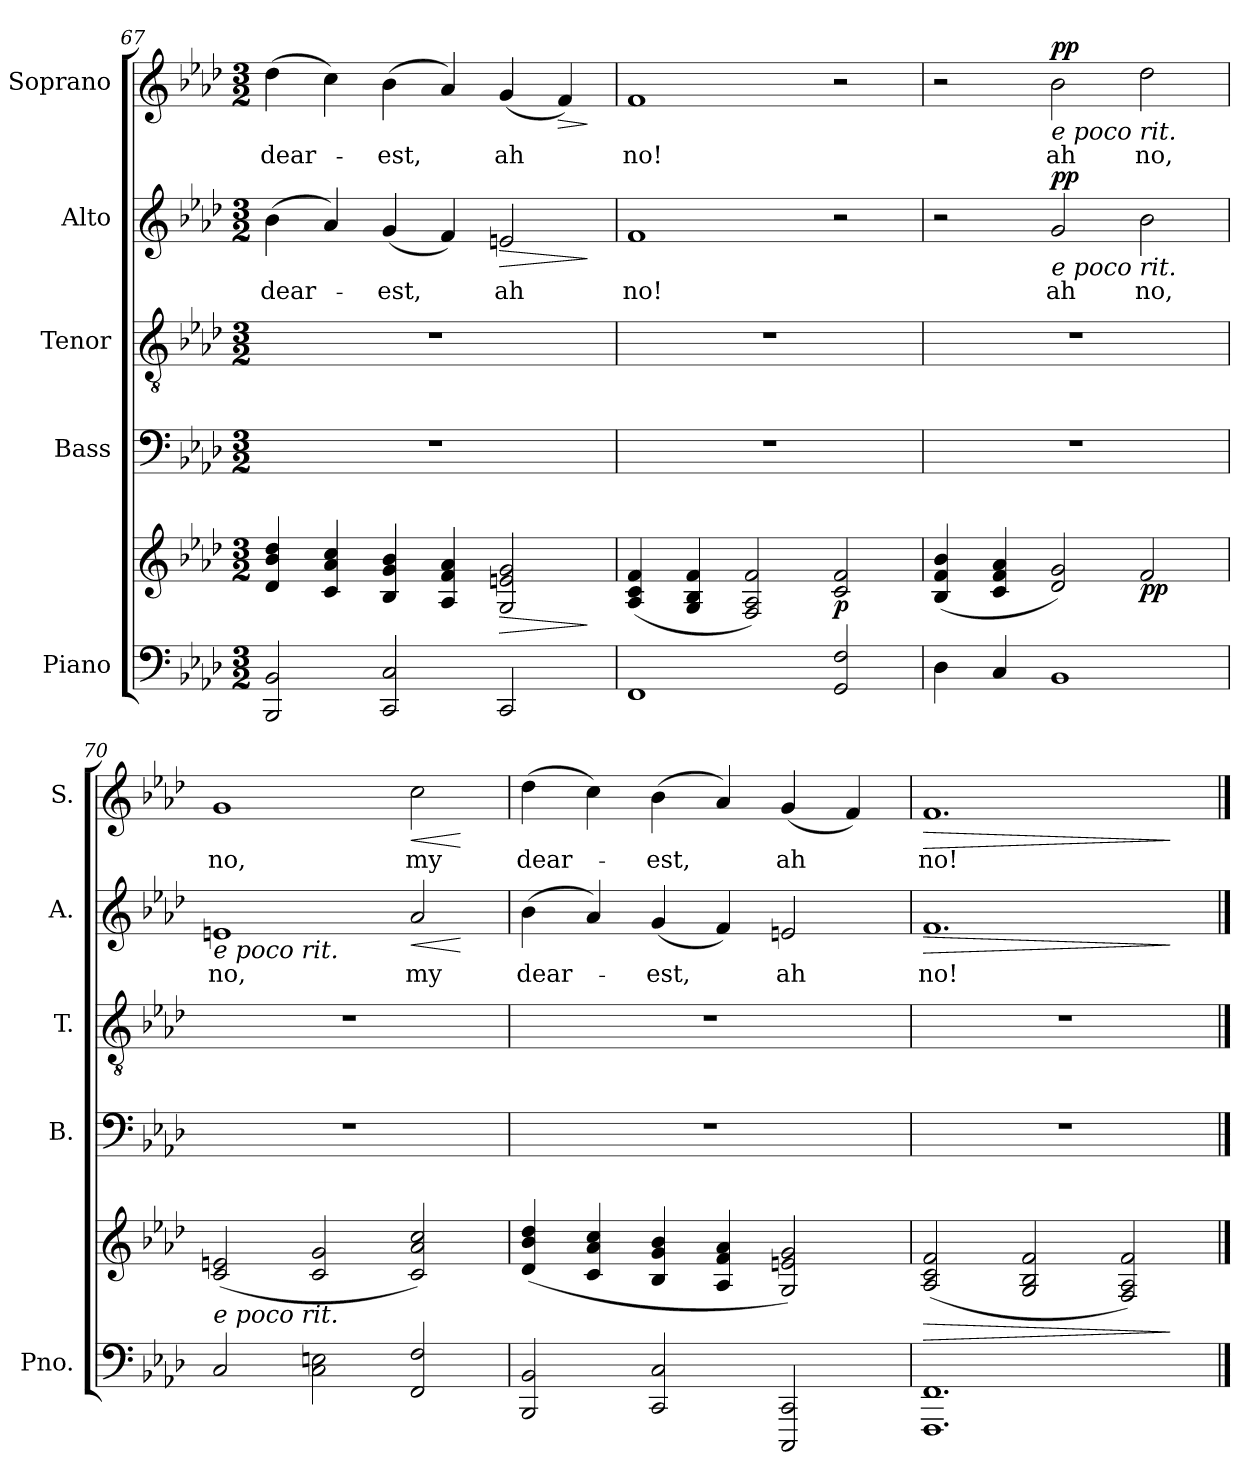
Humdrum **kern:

**kern	**kern	**dynam	**kern	**kern	**kern	**text	**dynam	**kern	**text	**dynam
*part5	*part5	*part5	*part4	*part3	*part2	*part2	*part2	*part1	*part1	*part1
*staff6	*staff5	*staff5/6	*staff4	*staff3	*staff2	*staff2	*staff2	*staff1	*staff1	*staff1
*I"Piano	*	*	*I"Bass	*I"Tenor	*I"Alto	*	*	*I"Soprano	*	*
*I'Pno.	*	*	*I'B.	*I'T.	*I'A.	*	*	*I'S.	*	*
*clefF4	*clefG2	*	*clefF4	*clefGv2	*clefG2	*	*	*clefG2	*	*
*k[b-e-a-d-]	*k[b-e-a-d-]	*	*k[b-e-a-d-]	*k[b-e-a-d-]	*k[b-e-a-d-]	*	*	*k[b-e-a-d-]	*	*
*M3/2	*M3/2	*	*M3/2	*M3/2	*M3/2	*	*	*M3/2	*	*
=67	=67	=67	=67	=67	=67	=67	=67	=67	=67	=67
!	!	!	!	!	!	!LO:LY:b	!	!	!LO:LY:b	!
2BBB-/ 2BB-/	4d-/ 4b-/ 4dd-/	.	1.r	1.r	(>4b-\	dear-	.	(>4dd-\	dear-	.
.	4c/ 4a-/ 4cc/	.	.	.	4a-/)	.	.	4cc\)	.	.
!	!	!	!	!	!	!LO:LY:b	!	!	!LO:LY:b	!
2CC/ 2C/	4B-/ 4g/ 4b-/	.	.	.	(<4g/	-est,	.	(>4b-\	-est,	.
.	4A-/ 4f/ 4a-/	.	.	.	4f/)	.	.	4a-/)	.	.
!	!	!LO:HP:b	!	!	!	!LO:LY:b	!LO:HP:b	!	!LO:LY:b	!
2CC/	2G/ 2en/ 2g/	>	.	.	2en/	ah	>	(<4g/	ah	.
!	!	!	!	!	!	!	!	!	!	!LO:HP:b
.	.	.	.	.	.	.	.	4f/)	.	>
.	.	]	.	.	.	.	]	.	.	]
=68	=68	=68	=68	=68	=68	=68	=68	=68	=68	=68
!	!	!	!	!	!	!LO:LY:b	!	!	!LO:LY:b	!
1FF	(<4A-/ 4c/ 4f/	.	1.r	1.r	1f	no!	.	1f	no!	.
.	4G/ 4B-/ 4f/	.	.	.	.	.	.	.	.	.
.	2F/ 2A-/ 2f/)	.	.	.	.	.	.	.	.	.
!	!	!LO:DY:b	!	!	!	!	!	!	!	!
2GG/ 2F/	2c/ 2f/	p	.	.	2r	.	.	2r	.	.
=69	=69	=69	=69	=69	=69	=69	=69	=69	=69	=69
4D-\	(<4B-/ 4f/ 4b-/	.	1.r	1.r	2r	.	.	2r	.	.
4C/	4c/ 4f/ 4a-/	.	.	.	.	.	.	.	.	.
!	!	!	!	!	!	!	!	!LO:TX:b:i:t=e poco rit.	!	!
!	!	!	!	!	!LO:TX:b:i:t=e poco rit.	!	!	!	!	!
!	!	!	!	!	!	!LO:LY:b	!LO:DY:b	!	!LO:LY:b	!LO:DY:b
1BB-	2d-/ 2g/)	.	.	.	2g/	ah	pp	2b-\	ah	pp
!	!	!LO:DY:b	!	!	!	!LO:LY:b	!	!	!LO:LY:b	!
.	2f/	pp	.	.	2b-\	no,	.	2dd-\	no,	.
=70	=70	=70	=70	=70	=70	=70	=70	=70	=70	=70
!	!	!	!	!	!LO:TX:b:i:t=e poco rit.	!	!	!	!	!
!	!LO:TX:b:i:t=e poco rit.	!	!	!	!	!	!	!	!	!
!	!	!	!	!	!	!LO:LY:b	!	!	!LO:LY:b	!
2C/	(<2c/ 2en/	.	1.r	1.r	1en	no,	.	1g	no,	.
2C\ 2En\	2c/ 2g/	.	.	.	.	.	.	.	.	.
!	!	!	!	!	!	!LO:LY:b	!LO:HP:b	!	!LO:LY:b	!LO:HP:b
2FF/ 2F/	2c/ 2a-/ 2cc/)	.	.	.	2a-/	my	<	2cc\	my	<
.	.	.	.	.	.	.	[	.	.	[
!!LO:LB:g=z
=71	=71	=71	=71	=71	=71	=71	=71	=71	=71	=71
!	!	!	!	!	!	!LO:LY:b	!	!	!LO:LY:b	!
2BBB-/ 2BB-/	(<4d-/ 4b-/ 4dd-/	.	1.r	1.r	(>4b-\	dear-	.	(>4dd-\	dear-	.
.	4c/ 4a-/ 4cc/	.	.	.	4a-/)	.	.	4cc\)	.	.
!	!	!	!	!	!	!LO:LY:b	!	!	!LO:LY:b	!
2CC/ 2C/	4B-/ 4g/ 4b-/	.	.	.	(<4g/	-est,	.	(>4b-\	-est,	.
.	4A-/ 4f/ 4a-/	.	.	.	4f/)	.	.	4a-/)	.	.
!	!	!	!	!	!	!LO:LY:b	!	!	!LO:LY:b	!
2CCC/ 2CC/	2G/ 2en/ 2g/)	.	.	.	2en/	ah	.	(<4g/	ah	.
.	.	.	.	.	.	.	.	4f/)	.	.
=72	=72	=72	=72	=72	=72	=72	=72	=72	=72	=72
!	!	!LO:HP:b	!	!	!	!LO:LY:b	!LO:HP:b	!	!LO:LY:b	!LO:HP:b
1.FFF 1.FF	(<2A-/ 2c/ 2f/	>	1.r	1.r	1.f	no!	>	1.f	no!	>
.	2G/ 2B-/ 2f/	.	.	.	.	.	.	.	.	.
.	2F/ 2A-/ 2f/)	.	.	.	.	.	.	.	.	.
.	.	]	.	.	.	.	]	.	.	]
==	==	==	==	==	==	==	==	==	==	==
*-	*-	*-	*-	*-	*-	*-	*-	*-	*-	*-
